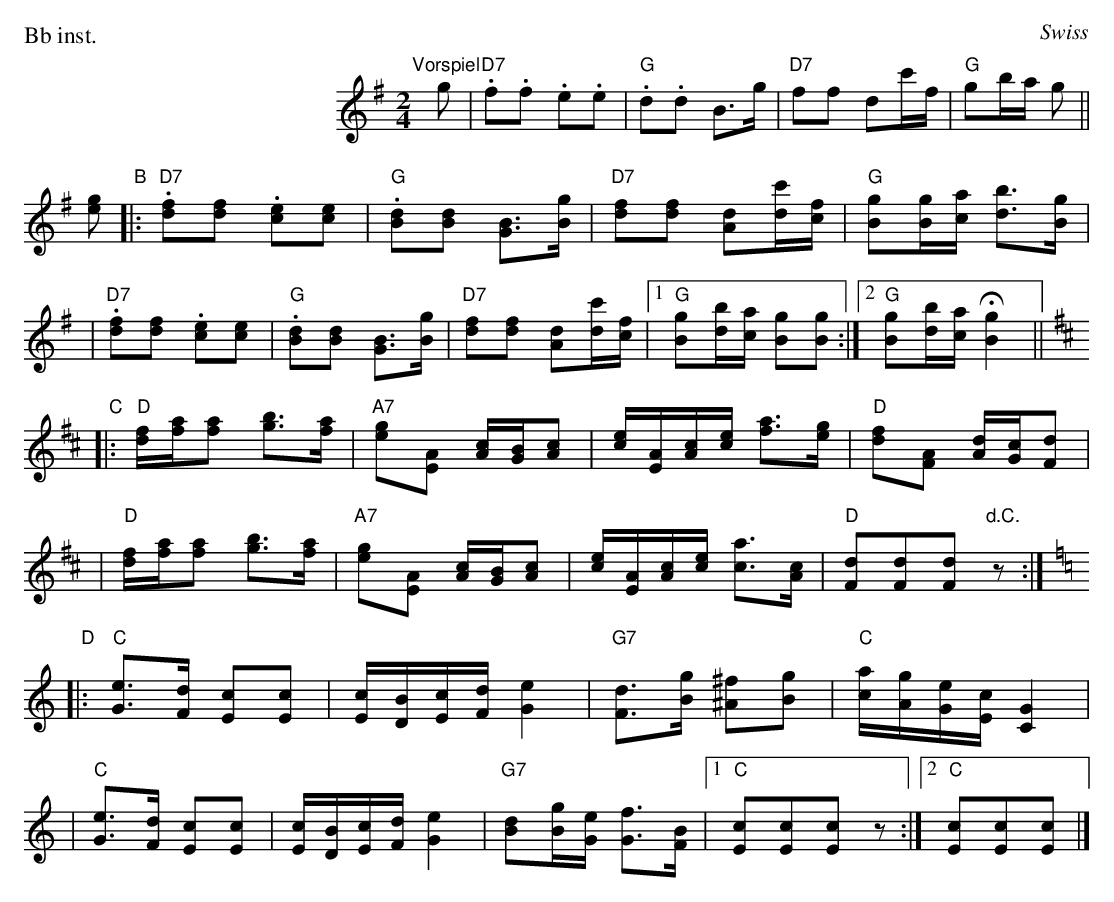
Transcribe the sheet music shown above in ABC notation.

X:1
P: Gs\"atzlig (Polka)  (Legal Polka)
P: Bb inst.
O: Swiss
M: 2/4
L: 1/16
K: G
"Vorspiel"[|]\
g2 \
| "D7".f2.f2 .e2.e2 \
| "G".d2.d2 B3g \
| "D7"f2f2 d2c'f \
| "G"g2ba g2 ||
[g2e2] "B"\
|: "D7".[f2d2][f2d2] .[e2c2][e2c2] \
| "G".[d2B2][d2B2] [B3G3][gB] \
| "D7"[f2d2][f2d2] [d2A2][c'd][fc] \
| "G"[g2B2][gB][ac] [b3d3][gB] |
|  "D7".[f2d2][f2d2] .[e2c2][e2c2] \
| "G".[d2B2][d2B2] [B3G3][gB] \
| "D7"[f2d2][f2d2] [d2A2][c'd][fc] \
|1"G"[g2B2][bd][ac] [g2B2][g2B2] \
:|2 "G"[g2B2][bd][ac] H[g4B4] ||
K: D
"C"
|: "D"[fd][af][a2f2] [b3g3][af] \
| "A7"[g2e2][A2E2] [cA][BG][c2A2] \
| [ec][AE][cA][ec] [a3f3][ge] \
| "D"[f2d2][A2F2] [dA][cG][d2F2] |
|  "D"[fd][af][a2f2] [b3g3][af] \
| "A7"[g2e2][A2E2] [cA][BG][c2A2] \
| [ec][AE][cA][ec] [a3c3][cA] \
| "D"[d2F2][d2F2][d2F2] "d.C."z2 :|
K:C
"D"
|: "C"[e3G3][dF] [c2E2][c2E2] \
| [cE][BD][cE][dF] [e4G4] \
| "G7"[d3F3][gB] [^f2^A2][g2B2] \
| "C"[ac][gA][eG][cE] [G4C4] |
|  "C"[e3G3][dF] [c2E2][c2E2] \
| [cE][BD][cE][dF] [e4G4] \
| "G7"[d2B2][gB][eG] [f3G3][BF] \
|1 "C"[c2E2][c2E2][c2E2] z2 \
:|2 "C"[c2E2][c2E2][c2E2] |]
